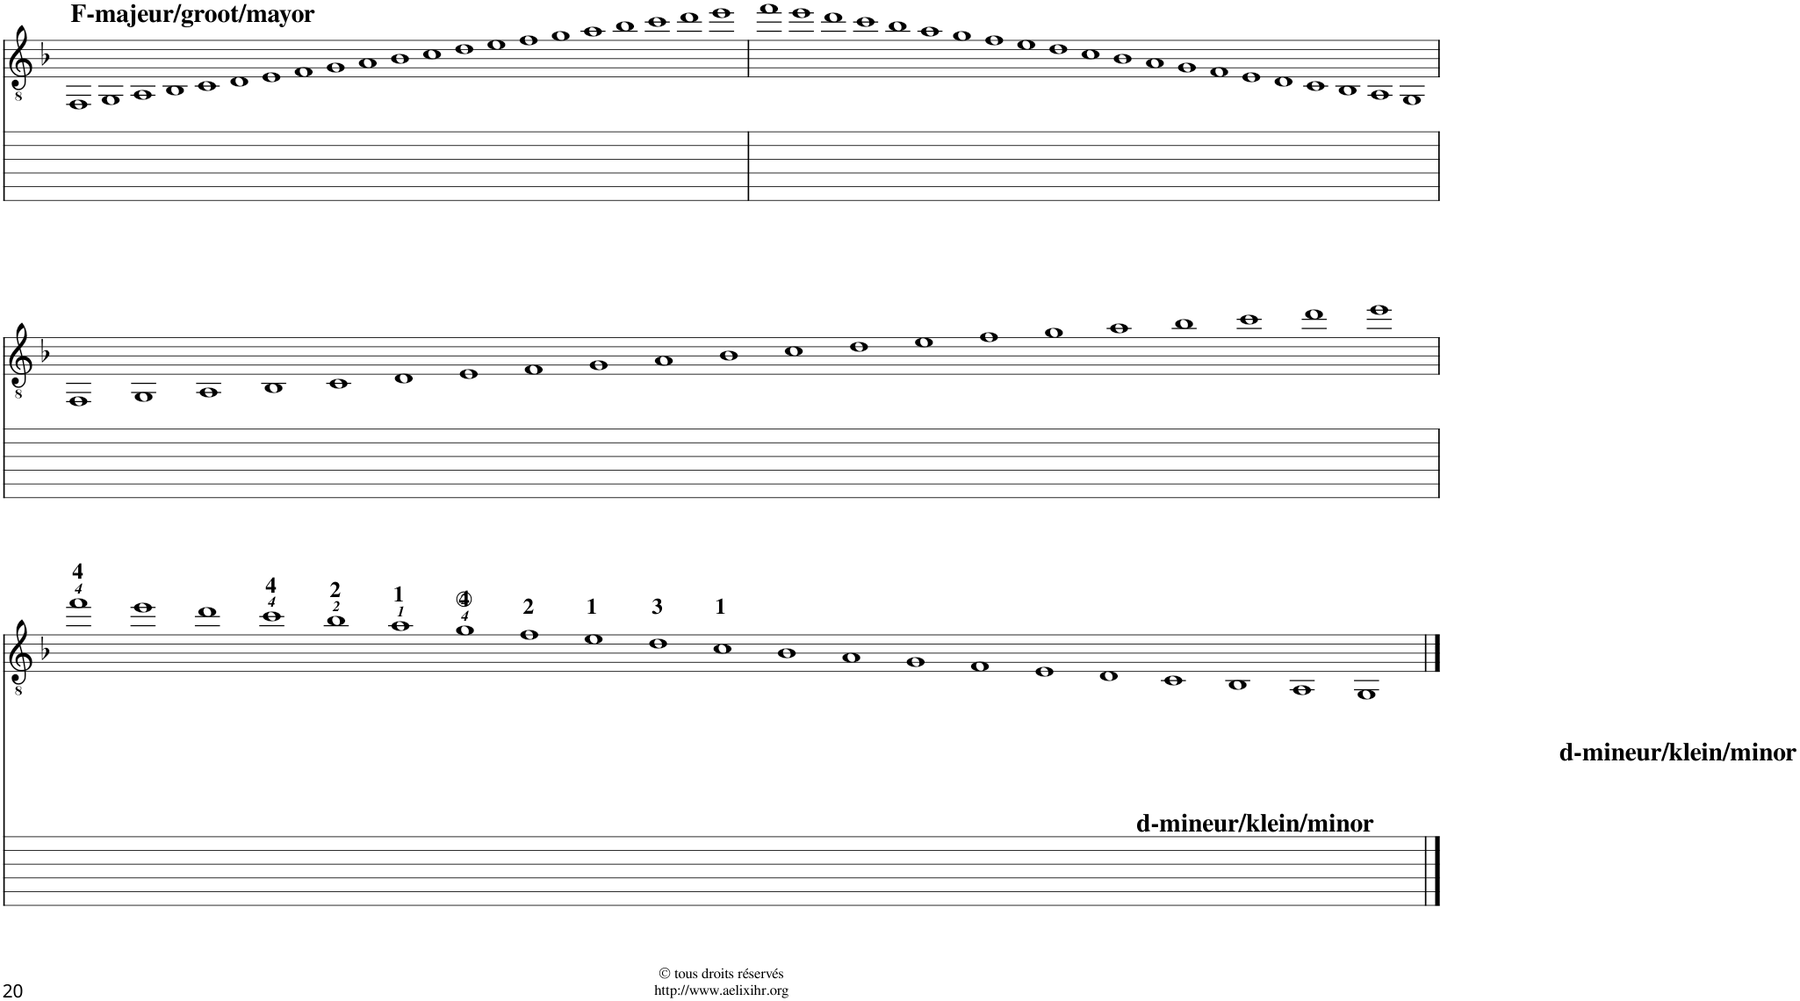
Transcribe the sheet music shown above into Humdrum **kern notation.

**kern
*part1
*staff1
*I"gt
!!LO:PB:g=z
*clefGv2
*k[b-]
*M21/1
=88
!LO:TX:a:B:t=F-majeur/groot/mayor
1FF
1GG
1AA
1BB-
1C
1D
1E
1F
1G
1A
1B-
1c
1d
1e
1f
1g
1a
1b-
1cc
1dd
1ee
=89
1ff
1ee
1dd
1cc
1b-
1a
1g
1f
1e
1d
1c
1B-
1A
1G
1F
1E
1D
1C
1BB-
1AA
1GG
!!LO:LB:g=z
=90
1FF
1GG
1AA
1BB-
1C
1D
1E
1F
1G
1A
1B-
1c
1d
1e
1f
1g
1a
1b-
1cc
1dd
1ee
!!LO:LB:g=z
=91
!LO:TX:a:B:t=4
1ff
1ee
1dd
!LO:TX:a:B:t=4
1cc
!LO:TX:a:B:t=2
1b-
!LO:TX:a:B:t=1
1a
!LO:TX:a:B:t=4
1g
!LO:TX:a:B:t=2
1f
!LO:TX:a:B:t=1
1e
!LO:TX:a:B:t=3
1d
!LO:TX:a:B:t=1
1c
1B-
1A
1G
1F
1E
1D
1C
1BB-
1AA
!LO:TX:b:B:t=d-mineur/klein/minor
!LO:TX:b:B:t=d-mineur/klein/minor
1GG
==
*-
